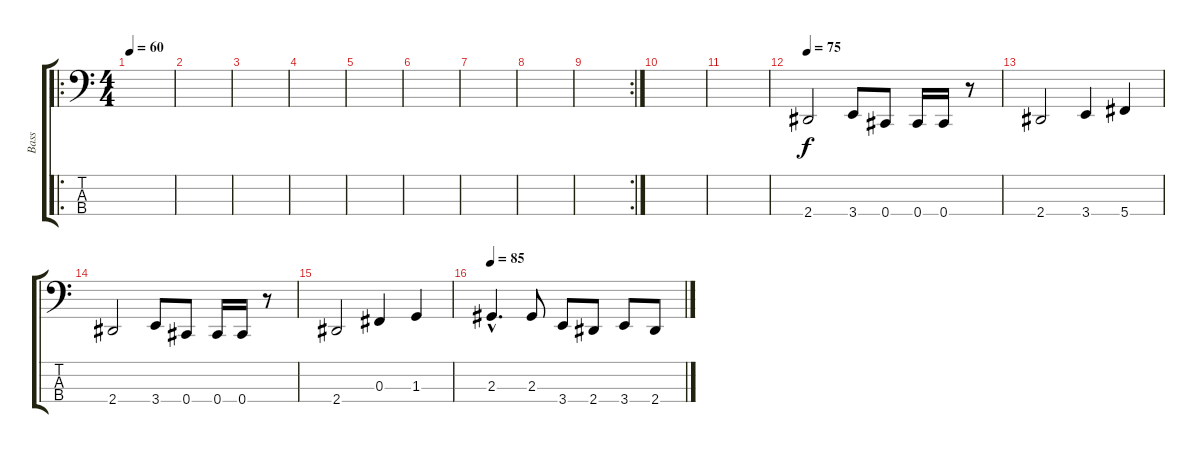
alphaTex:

\track ("Bass" "Bass") {instrument electricbassfinger}
\staff {score tabs}
\tuning (E2 B1 Gb1 Db1) {hide}
\ro
\ts (4 4)
\tempo 60
\clef f4
\ks c
|
|
|
|
|
|
|
|
\rc 2
|
|
|
\tempo 75
2.4.2 3.4.8 0.4.8 0.4.16 0.4.16 r.8 |
2.4.2 3.4.4 5.4.4 |
2.4.2 3.4.8 0.4.8 0.4.16 0.4.16 r.8 |
2.4.2 0.3.4 1.3.4 |
\tempo 85
2.3{hac}.4{d} 2.3.8 3.4.8 2.4.8 3.4.8 2.4.8
